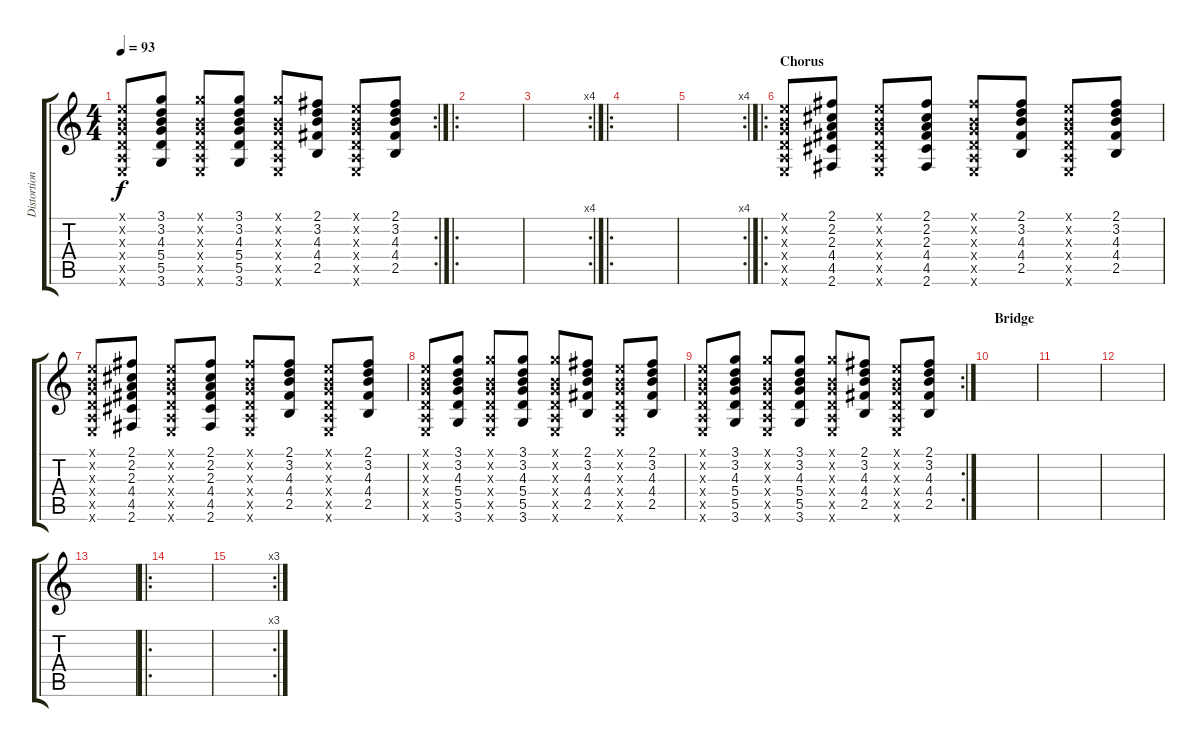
\track ("Distortion" "Distortion") {instrument distortionguitar}
\staff {score tabs}
\tuning (E4 B3 G3 D3 A2 E2) {hide}
\rc 2
\ts (4 4)
\tempo 93
\clef g2
\ks c
(0.1{x} 0.2{x} 0.3{x} 0.4{x} 0.5{x} 0.6{x}).8{dy f} (3.1 3.2 4.3 5.4 5.5 3.6).8 (3.1{x} 0.2{x} 0.3{x} 0.4{x} 0.5{x} 0.6{x}).8 (3.1 3.2 4.3 5.4 5.5 3.6).8 (3.1{x} 0.2{x} 0.3{x} 0.4{x} 0.5{x} 0.6{x}).8 (2.1 3.2 4.3 4.4 2.5).8 (0.1{x} 0.2{x} 0.3{x} 0.4{x} 0.5{x} 0.6{x}).8 (2.1 3.2 4.3 4.4 2.5).8 |
\ro
|
\rc 4
|
\ro
|
\rc 4
|
\ro
\section ("" "Chorus")
(0.1{x} 0.2{x} 0.3{x} 0.4{x} 0.5{x} 0.6{x}).8 (2.1 2.2 2.3 4.4 4.5 2.6).8 (0.1{x} 0.2{x} 0.3{x} 0.4{x} 0.5{x} 0.6{x}).8 (2.1 2.2 2.3 4.4 4.5 2.6).8 (2.1{x} 0.2{x} 0.3{x} 0.4{x} 0.5{x} 0.6{x}).8 (2.1 3.2 4.3 4.4 2.5).8 (0.1{x} 0.2{x} 0.3{x} 0.4{x} 0.5{x} 0.6{x}).8 (2.1 3.2 4.3 4.4 2.5).8 |
(0.1{x} 0.2{x} 0.3{x} 0.4{x} 0.5{x} 0.6{x}).8 (2.1 2.2 2.3 4.4 4.5 2.6).8 (0.1{x} 0.2{x} 0.3{x} 0.4{x} 0.5{x} 0.6{x}).8 (2.1 2.2 2.3 4.4 4.5 2.6).8 (2.1{x} 0.2{x} 0.3{x} 0.4{x} 0.5{x} 0.6{x}).8 (2.1 3.2 4.3 4.4 2.5).8 (0.1{x} 0.2{x} 0.3{x} 0.4{x} 0.5{x} 0.6{x}).8 (2.1 3.2 4.3 4.4 2.5).8 |
(0.1{x} 0.2{x} 0.3{x} 0.4{x} 0.5{x} 0.6{x}).8 (3.1 3.2 4.3 5.4 5.5 3.6).8 (3.1{x} 0.2{x} 0.3{x} 0.4{x} 0.5{x} 0.6{x}).8 (3.1 3.2 4.3 5.4 5.5 3.6).8 (3.1{x} 0.2{x} 0.3{x} 0.4{x} 0.5{x} 0.6{x}).8 (2.1 3.2 4.3 4.4 2.5).8 (0.1{x} 0.2{x} 0.3{x} 0.4{x} 0.5{x} 0.6{x}).8 (2.1 3.2 4.3 4.4 2.5).8 |
\rc 2
(0.1{x} 0.2{x} 0.3{x} 0.4{x} 0.5{x} 0.6{x}).8 (3.1 3.2 4.3 5.4 5.5 3.6).8 (3.1{x} 0.2{x} 0.3{x} 0.4{x} 0.5{x} 0.6{x}).8 (3.1 3.2 4.3 5.4 5.5 3.6).8 (3.1{x} 0.2{x} 0.3{x} 0.4{x} 0.5{x} 0.6{x}).8 (2.1 3.2 4.3 4.4 2.5).8 (0.1{x} 0.2{x} 0.3{x} 0.4{x} 0.5{x} 0.6{x}).8 (2.1 3.2 4.3 4.4 2.5).8 |
\section ("" "Bridge")
|
|
|
|
\ro
|
\rc 3
